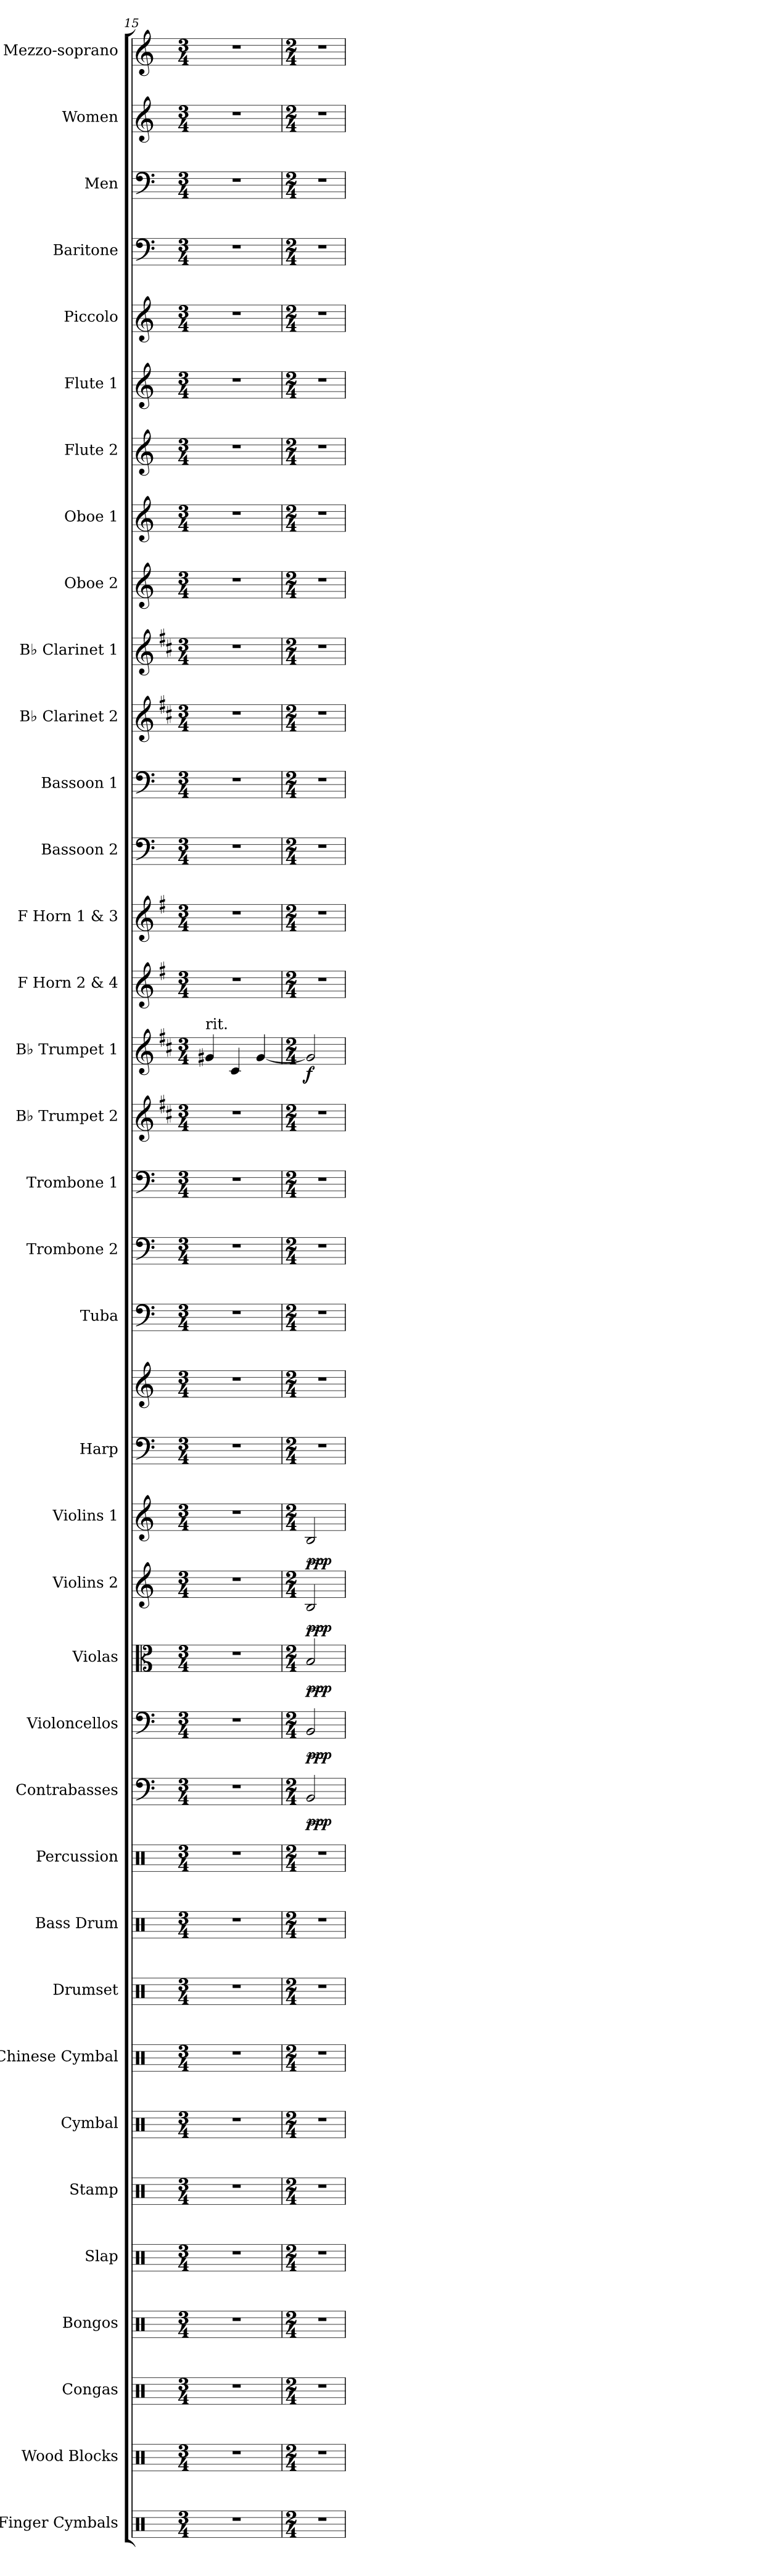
**kern	**kern	**kern	**kern	**kern	**kern	**kern	**kern	**kern	**kern	**kern	**kern	**dynam	**kern	**dynam	**kern	**dynam	**kern	**dynam	**kern	**dynam	**kern	**kern	**kern	**kern	**kern	**kern	**kern	**dynam	**kern	**kern	**kern	**kern	**kern	**kern	**kern	**kern	**kern	**kern	**kern	**kern	**kern	**kern	**kern
*part37	*part36	*part35	*part34	*part33	*part32	*part31	*part30	*part29	*part28	*part27	*part26	*part26	*part25	*part25	*part24	*part24	*part23	*part23	*part22	*part22	*part21	*part21	*part20	*part19	*part18	*part17	*part16	*part16	*part15	*part14	*part13	*part12	*part11	*part10	*part9	*part8	*part7	*part6	*part5	*part4	*part3	*part2	*part1
*staff38	*staff37	*staff36	*staff35	*staff34	*staff33	*staff32	*staff31	*staff30	*staff29	*staff28	*staff27	*staff27	*staff26	*staff26	*staff25	*staff25	*staff24	*staff24	*staff23	*staff23	*staff22	*staff21	*staff20	*staff19	*staff18	*staff17	*staff16	*staff16	*staff15	*staff14	*staff13	*staff12	*staff11	*staff10	*staff9	*staff8	*staff7	*staff6	*staff5	*staff4	*staff3	*staff2	*staff1
*I"Finger Cymbals	*I"Wood Blocks	*I"Congas	*I"Bongos	*I"Slap	*I"Stamp	*I"Cymbal	*I"Chinese Cymbal	*I"Drumset	*I"Bass Drum	*I"Percussion	*I"Contrabasses	*	*I"Violoncellos	*	*I"Violas	*	*I"Violins 2	*	*I"Violins 1	*	*I"Harp	*	*I"Tuba	*I"Trombone 2	*I"Trombone 1	*I"B♭ Trumpet 2	*I"B♭ Trumpet 1	*	*I"F Horn 2 &amp; 4	*I"F Horn 1 &amp; 3	*I"Bassoon 2	*I"Bassoon 1	*I"B♭ Clarinet 2	*I"B♭ Clarinet 1	*I"Oboe 2	*I"Oboe 1	*I"Flute 2	*I"Flute 1	*I"Piccolo	*I"Baritone	*I"Men	*I"Women	*I"Mezzo-soprano
*I'Fi. Cym.	*I'Wd. Bl.	*I'Con.	*I'Bon.	*I'Sla.	*I'Sta.	*I'Cym.	*I'Ch. Cym.	*I'D. Set	*I'B. Dr.	*I'Perc.	*I'Cbs.	*	*I'Vcs.	*	*I'Vlas.	*	*I'Vlns. 2	*	*I'Vlns. 1	*	*I'Hrp.	*	*I'Tba.	*I'Tbn. 2	*I'Tbn. 1	*I'B♭ Tpt. 2	*I'B♭ Tpt. 1	*	*I'F Hn. 2 4	*I'F Hn. 1 3	*I'Bsn. 2	*I'Bsn. 1	*I'B♭ Cl. 2	*I'B♭ Cl. 1	*I'Ob. 2	*I'Ob. 1	*I'Fl. 2	*I'Fl. 1	*I'Picc.	*I'Bar.	*I'M.	*I'W.	*I'Mzs.
*clefX	*clefX	*clefX	*clefX	*clefX	*clefX	*clefX	*clefX	*clefX	*clefX	*clefX	*clefF4	*	*clefF4	*	*clefC3	*	*clefG2	*	*clefG2	*	*clefF4	*clefG2	*clefF4	*clefF4	*clefF4	*clefG2	*clefG2	*	*clefG2	*clefG2	*clefF4	*clefF4	*clefG2	*clefG2	*clefG2	*clefG2	*clefG2	*clefG2	*clefG2	*clefF4	*clefF4	*clefG2	*clefG2
*	*	*	*	*	*	*	*	*	*	*	*ITrd7c12	*	*	*	*	*	*	*	*	*	*	*	*	*	*	*ITrd1c2	*ITrd1c2	*	*ITrd4c7	*ITrd4c7	*	*	*ITrd1c2	*ITrd1c2	*	*	*	*	*ITrd-7c-12	*	*	*	*
*k[]	*k[]	*k[]	*k[]	*k[]	*k[]	*k[]	*k[]	*k[]	*k[]	*k[]	*k[]	*	*k[]	*	*k[]	*	*k[]	*	*k[]	*	*k[]	*k[]	*k[]	*k[]	*k[]	*k[]	*k[]	*	*k[]	*k[]	*k[]	*k[]	*k[]	*k[]	*k[]	*k[]	*k[]	*k[]	*k[]	*k[]	*k[]	*k[]	*k[]
*M3/4	*M3/4	*M3/4	*M3/4	*M3/4	*M3/4	*M3/4	*M3/4	*M3/4	*M3/4	*M3/4	*M3/4	*	*M3/4	*	*M3/4	*	*M3/4	*	*M3/4	*	*M3/4	*M3/4	*M3/4	*M3/4	*M3/4	*M3/4	*M3/4	*	*M3/4	*M3/4	*M3/4	*M3/4	*M3/4	*M3/4	*M3/4	*M3/4	*M3/4	*M3/4	*M3/4	*M3/4	*M3/4	*M3/4	*M3/4
*MM70	*MM70	*MM70	*MM70	*MM70	*MM70	*MM70	*MM70	*MM70	*MM70	*MM70	*MM70	*	*MM70	*	*MM70	*	*MM70	*	*MM70	*	*MM70	*MM70	*MM70	*MM70	*MM70	*MM70	*MM70	*	*MM70	*MM70	*MM70	*MM70	*MM70	*MM70	*MM70	*MM70	*MM70	*MM70	*MM70	*MM70	*MM70	*MM70	*MM70
=15	=15	=15	=15	=15	=15	=15	=15	=15	=15	=15	=15	=15	=15	=15	=15	=15	=15	=15	=15	=15	=15	=15	=15	=15	=15	=15	=15	=15	=15	=15	=15	=15	=15	=15	=15	=15	=15	=15	=15	=15	=15	=15	=15
!	!	!	!	!	!	!	!	!	!	!	!	!	!	!	!	!	!	!	!	!	!	!	!	!	!	!	!LO:TX:a:t=rit.	!	!	!	!	!	!	!	!	!	!	!	!	!	!	!	!
2.r	2.r	2.r	2.r	2.r	2.r	2.r	2.r	2.r	2.r	2.r	2.r	.	2.r	.	2.r	.	2.r	.	2.r	.	2.r	2.r	2.r	2.r	2.r	2.r	4f#X/	.	2.r	2.r	2.r	2.r	2.r	2.r	2.r	2.r	2.r	2.r	2.r	2.r	2.r	2.r	2.r
.	.	.	.	.	.	.	.	.	.	.	.	.	.	.	.	.	.	.	.	.	.	.	.	.	.	.	4B/	.	.	.	.	.	.	.	.	.	.	.	.	.	.	.	.
.	.	.	.	.	.	.	.	.	.	.	.	.	.	.	.	.	.	.	.	.	.	.	.	.	.	.	[4f#/	.	.	.	.	.	.	.	.	.	.	.	.	.	.	.	.
=16	=16	=16	=16	=16	=16	=16	=16	=16	=16	=16	=16	=16	=16	=16	=16	=16	=16	=16	=16	=16	=16	=16	=16	=16	=16	=16	=16	=16	=16	=16	=16	=16	=16	=16	=16	=16	=16	=16	=16	=16	=16	=16	=16
*M2/4	*M2/4	*M2/4	*M2/4	*M2/4	*M2/4	*M2/4	*M2/4	*M2/4	*M2/4	*M2/4	*M2/4	*	*M2/4	*	*M2/4	*	*M2/4	*	*M2/4	*	*M2/4	*M2/4	*M2/4	*M2/4	*M2/4	*M2/4	*M2/4	*	*M2/4	*M2/4	*M2/4	*M2/4	*M2/4	*M2/4	*M2/4	*M2/4	*M2/4	*M2/4	*M2/4	*M2/4	*M2/4	*M2/4	*M2/4
*	*	*	*	*	*	*	*	*	*	*	*	*	*	*	*	*	*	*	*	*	*	*	*	*	*	*	*	*	*	*	*	*	*	*	*	*	*	*	*	*	*	*	*MM65
!	!	!	!	!	!	!	!	!	!	!	!	!LO:HP:b	!	!LO:HP:b	!	!LO:HP:b	!	!LO:HP:b	!	!LO:HP:b	!	!	!	!	!	!	!	!	!	!	!	!	!	!	!	!	!	!	!	!	!	!	!
!	!	!	!	!	!	!	!	!	!	!	!	!LO:DY:n=1:b	!	!LO:DY:n=1:b	!	!LO:DY:n=1:b	!	!LO:DY:n=1:b	!	!LO:DY:n=1:b	!	!	!	!	!	!	!	!LO:DY:b	!	!	!	!	!	!	!	!	!	!	!	!	!	!	!
2r	2r	2r	2r	2r	2r	2r	2r	2r	2r	2r	2BBB/	< ppp	2BB/	< ppp	2B/	< ppp	2B/	< ppp	2B/	< ppp	2r	2r	2r	2r	2r	2r	2f#/]	f	2r	2r	2r	2r	2r	2r	2r	2r	2r	2r	2r	2r	2r	2r	2r
.	.	.	.	.	.	.	.	.	.	.	.	[	.	[	.	[	.	[	.	[	.	.	.	.	.	.	.	.	.	.	.	.	.	.	.	.	.	.	.	.	.	.	.
=	=	=	=	=	=	=	=	=	=	=	=	=	=	=	=	=	=	=	=	=	=	=	=	=	=	=	=	=	=	=	=	=	=	=	=	=	=	=	=	=	=	=	=
*-	*-	*-	*-	*-	*-	*-	*-	*-	*-	*-	*-	*-	*-	*-	*-	*-	*-	*-	*-	*-	*-	*-	*-	*-	*-	*-	*-	*-	*-	*-	*-	*-	*-	*-	*-	*-	*-	*-	*-	*-	*-	*-	*-
